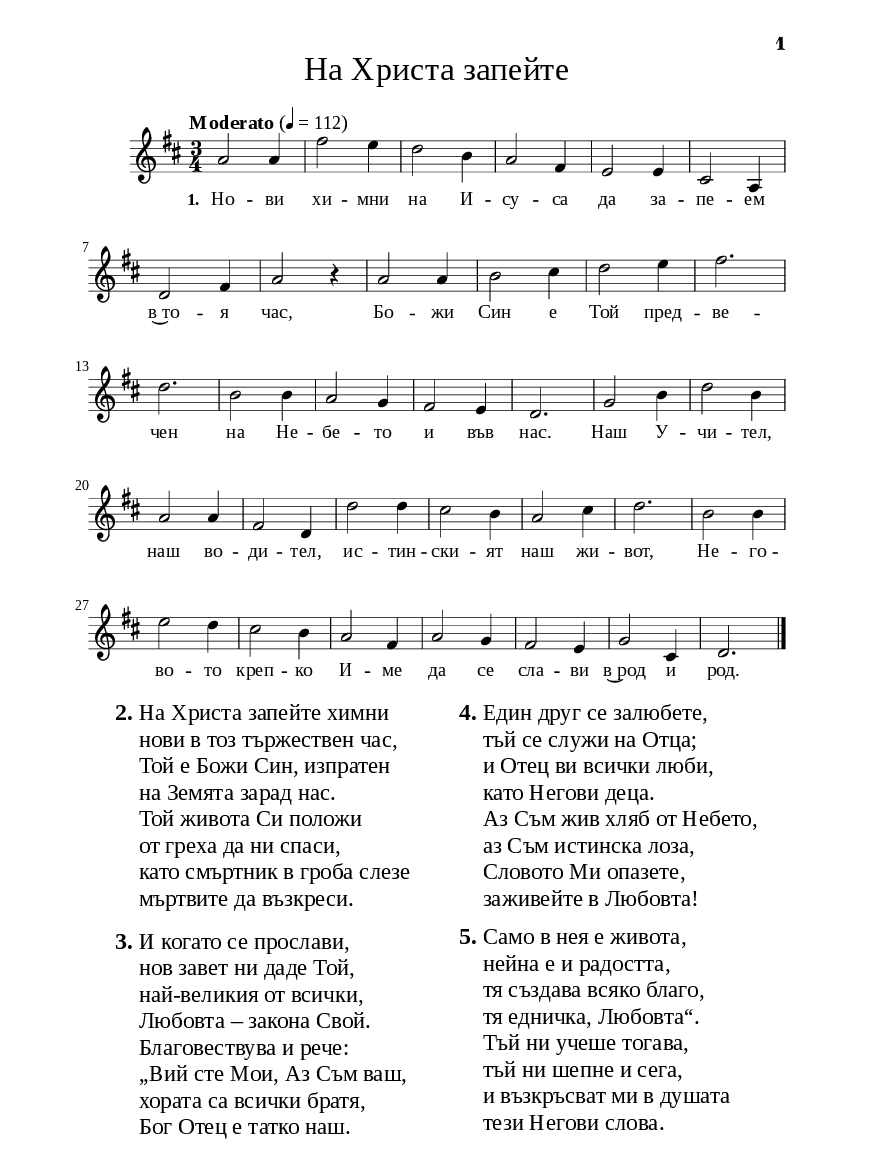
\version "2.24.4"

% include paper part and global functions
\include "include/globals.ily"

\bookpart {
  \label #'ref060
  \tocItem \markup "На Христа запейте "
  \include "include/bookpart-paper.ily"
  \score {
    \include "include/score-layout.ily"

    \new Voice \absolute  {
      \clef treble
      \key d \major
      \time 3/4
      \tempoFunc "Moderato" 4 "112"
      \autoBeamOff


      a'2 a'4| fis''2 e''4| d''2 b'4 | a'2 fis'4 | e'2 e'4 | cis'2 a4 | \break

      d'2 fis'4 | a'2 r4| a'2 a'4| b'2 cis''4 | d''2 e''4| fis''2.| \break

      d''2. |  b'2 b'4| a'2 g'4 | fis'2 e'4 | d'2. | g'2 b'4 | d''2 b'4| \break

      a'2 a'4 | fis'2 d'4 | d''2 d''4 | cis''2 b'4 | a'2 cis''4 | d''2. | b'2 b'4 |  \break

      e''2 d''4 | cis''2 b'4 | a'2 fis'4 | a'2 g'4 | fis'2 e'4 | g'2 cis'4| d'2. | \bar "|." \break
    }

    \addlyrics {
      \set stanza = "1. " Но -- ви хи -- мни на И -- су -- са да за -- пе -- ем
      в~то -- я час, Бо -- жи Син е Той пред -- ве --
      чен на Не -- бе -- то и във нас.  Наш У -- чи -- тел,
      наш во -- ди -- тел, ис -- тин -- ски -- ят наш жи -- вот, Не -- го --
      во -- то креп -- ко И -- ме да се сла -- ви в~род и род.
    }

    \header {
      title = \titleFunc #'ref_desc_2 "На Христа запейте" "Na Hrista zapejte"
    }

    \midi{}

  } % score

  \markup \abs-fontsize #11 \override #`(baseline-skip . ,bgCoupletBaselineSkip){
    \fill-line {
      \hspace #0.1
      \column {
        \line {
          \bold "2."
          \column {
            "На Христа запейте химни"
            "нови в тоз тържествен час,"
            "Той е Божи Син, изпратен "
            "на Земята зарад нас. "
            "Той живота Си положи "
            "от греха да ни спаси, "
            "като смъртник в гроба слезе"
            "мъртвите да възкреси. "
          }
        }
        \vspace #1
        \line {
          \bold "3."
          \column {
            "И когато се прослави,"
            "нов завет ни даде Той,"
            "най-великия от всички, "
            "Любовта – закона Свой. "
            "Благовествува и рече: "
            "„Вий сте Мои, Aз Съм ваш,"
            "хората са всички братя,"
            "Бог Отец е татко наш."
          }
        }

      }
      \hspace #0.1
      % adds horizontal spacing between columns
      \column {
        \line {
          \bold "4."
          \column {
            "Един друг се залюбете,"
            "тъй се служи на Отца; "
            "и Отец ви всички люби, "
            "като Негови деца."
            "Аз Съм жив хляб от Небето, "
            "аз Съм истинска лоза, "
            "Словото Ми опазете, "
            "заживейте в Любовта!"
          }
        }
        % adds vertical spacing between verses
        \vspace #1
        \line {
          \bold "5."
          \column {
            "Само в нея е живота,"
            "нейна е и радостта,"
            "тя създава всяко благо,"
            "тя едничка, Любовта“."
            "Тъй ни учеше тогава,"
            "тъй ни шепне и сега,"
            "и възкръсват ми в душата"
            "тези Негови слова. "
          }
        }
      }\hspace #0.1
    }
  }
} % bookpart
